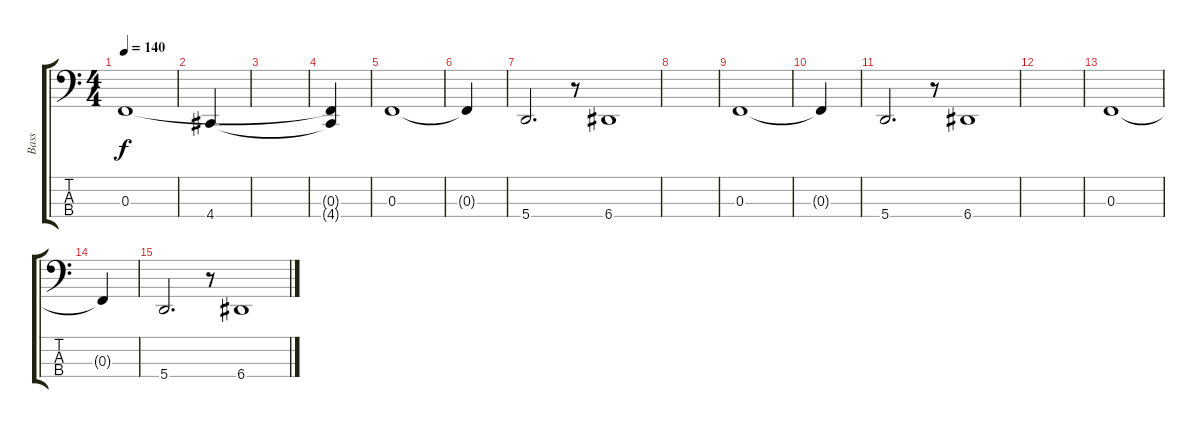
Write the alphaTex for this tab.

\track ("Bass" "Bass") {instrument electricbasspick}
\staff {score tabs}
\tuning (D2 Bb1 F1 A0) {hide}
\ts (4 4)
\tempo 140
\clef f4
\ks c
0.3.1{dy f} |
4.4{t}.4 |
|
(0.3{t} 4.4{t}).4 |
0.3.1 |
0.3{t}.4 |
5.4.2{d} r.8 6.4.1 |
|
0.3.1 |
0.3{t}.4 |
5.4.2{d} r.8 6.4.1 |
|
0.3.1 |
0.3{t}.4 |
5.4.2{d} r.8 6.4.1
